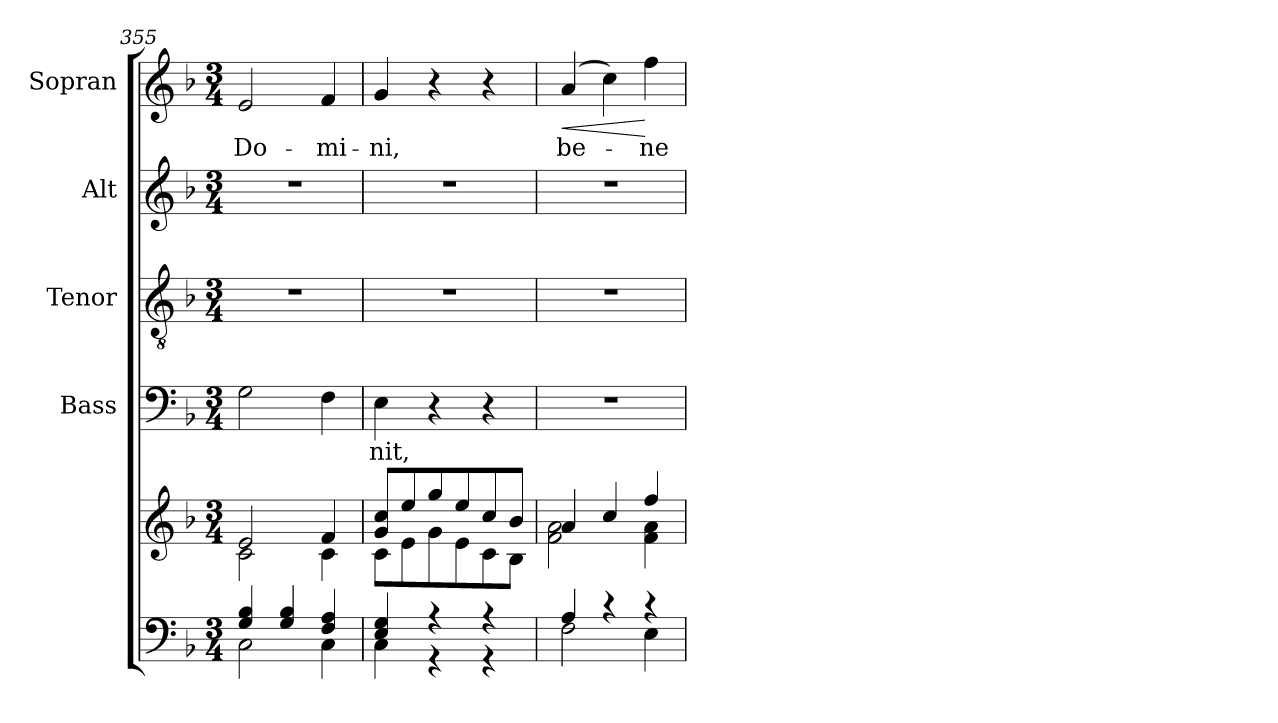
**kern	**kern	**kern	**text	**kern	**kern	**kern	**text	**dynam
*part5	*part5	*part4	*part4	*part3	*part2	*part1	*part1	*part1
*staff6	*staff5	*staff4	*staff4	*staff3	*staff2	*staff1	*staff1	*staff1
*	*	*I"Bass	*	*I"Tenor	*I"Alt	*I"Sopran	*	*
*	*	*I'B.	*	*I'T.	*I'A.	*I'S.	*	*
*clefF4	*clefG2	*clefF4	*	*clefGv2	*clefG2	*clefG2	*	*
*k[b-]	*k[b-]	*k[b-]	*	*k[b-]	*k[b-]	*k[b-]	*	*
*F:	*F:	*F:	*	*F:	*F:	*F:	*	*
*M3/4	*M3/4	*M3/4	*	*M3/4	*M3/4	*M3/4	*	*
=355	=355	=355	=355	=355	=355	=355	=355	=355
*^	*^	*	*	*	*	*	*	*
!	!	!	!	!	!	!	!	!	!LO:LY:b	!
4G/ 4B-/	2C\	2e/	2c\	2G\	.	2.r	2.r	2e/	Do-	.
4G/ 4B-/	.	.	.	.	.	.	.	.	.	.
!	!	!	!	!	!	!	!	!	!LO:LY:b	!
4F/ 4A/	4C\	4f/	4c\	4F\	.	.	.	4f/	-mi-	.
=356	=356	=356	=356	=356	=356	=356	=356	=356	=356	=356
!	!	!	!	!	!LO:LY:b	!	!	!	!LO:LY:b	!
4E/ 4G/	4C\	8g/ 8cc/L	8c\L	4E\	-nit,	2.r	2.r	4g/	-ni,	.
.	.	8ee/	8e\	.	.	.	.	.	.	.
4r	4r	8gg/	8g\	4r	.	.	.	4r	.	.
.	.	8ee/	8e\	.	.	.	.	.	.	.
4r	4r	8cc/	8c\	4r	.	.	.	4r	.	.
.	.	8b-/J	8B-\J	.	.	.	.	.	.	.
=357	=357	=357	=357	=357	=357	=357	=357	=357	=357	=357
!	!	!	!	!	!	!	!	!	!LO:LY:b	!LO:HP:b
4A/	2F\	4a/	2f\ 2a\	2.r	.	2.r	2.r	(4a/	be-	<
4rc	.	4cc/	.	.	.	.	.	4cc\)	.	.
!	!	!	!	!	!	!	!	!	!LO:LY:b	!
4rc	4E\	4ff/	4f\ 4a\	.	.	.	.	4ff\	-ne-	[
*v	*v	*	*	*	*	*	*	*	*	*
*	*v	*v	*	*	*	*	*	*	*
=	=	=	=	=	=	=	=	=
*-	*-	*-	*-	*-	*-	*-	*-	*-
